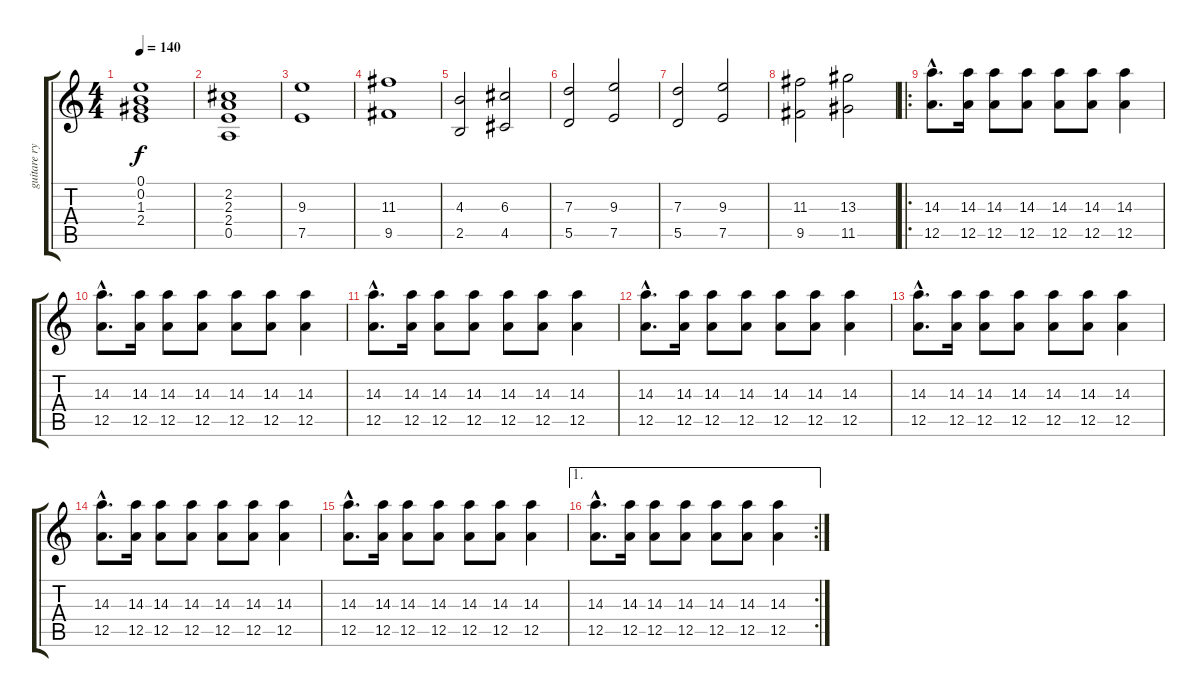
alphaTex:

\track ("guitare rythmique" "guitare ry") {instrument acousticguitarsteel}
\staff {score tabs}
\tuning (E4 B3 G3 D3 A2 E2) {hide}
\ts (4 4)
\tempo 140
\clef g2
\ks c
(0.1 0.2 1.3 2.4).1{dy f} |
(2.2 2.3 2.4 0.5).1 |
(9.3 7.5).1 |
(11.3 9.5).1 |
(4.3 2.5).2 (6.3 4.5).2 |
(7.3 5.5).2 (9.3 7.5).2 |
(7.3 5.5).2 (9.3 7.5).2 |
(11.3 9.5).2 (13.3 11.5).2 |
\ro
(14.3{hac} 12.5{hac}).8{d} (14.3 12.5).16 (14.3 12.5).8 (14.3 12.5).8 (14.3 12.5).8 (14.3 12.5).8 (14.3 12.5).4 |
(14.3{hac} 12.5{hac}).8{d} (14.3 12.5).16 (14.3 12.5).8 (14.3 12.5).8 (14.3 12.5).8 (14.3 12.5).8 (14.3 12.5).4 |
(14.3{hac} 12.5{hac}).8{d} (14.3 12.5).16 (14.3 12.5).8 (14.3 12.5).8 (14.3 12.5).8 (14.3 12.5).8 (14.3 12.5).4 |
(14.3{hac} 12.5{hac}).8{d} (14.3 12.5).16 (14.3 12.5).8 (14.3 12.5).8 (14.3 12.5).8 (14.3 12.5).8 (14.3 12.5).4 |
(14.3{hac} 12.5{hac}).8{d} (14.3 12.5).16 (14.3 12.5).8 (14.3 12.5).8 (14.3 12.5).8 (14.3 12.5).8 (14.3 12.5).4 |
(14.3{hac} 12.5{hac}).8{d} (14.3 12.5).16 (14.3 12.5).8 (14.3 12.5).8 (14.3 12.5).8 (14.3 12.5).8 (14.3 12.5).4 |
(14.3{hac} 12.5{hac}).8{d} (14.3 12.5).16 (14.3 12.5).8 (14.3 12.5).8 (14.3 12.5).8 (14.3 12.5).8 (14.3 12.5).4 |
\ae 1
\rc 2
(14.3{hac} 12.5{hac}).8{d} (14.3 12.5).16 (14.3 12.5).8 (14.3 12.5).8 (14.3 12.5).8 (14.3 12.5).8 (14.3 12.5).4
